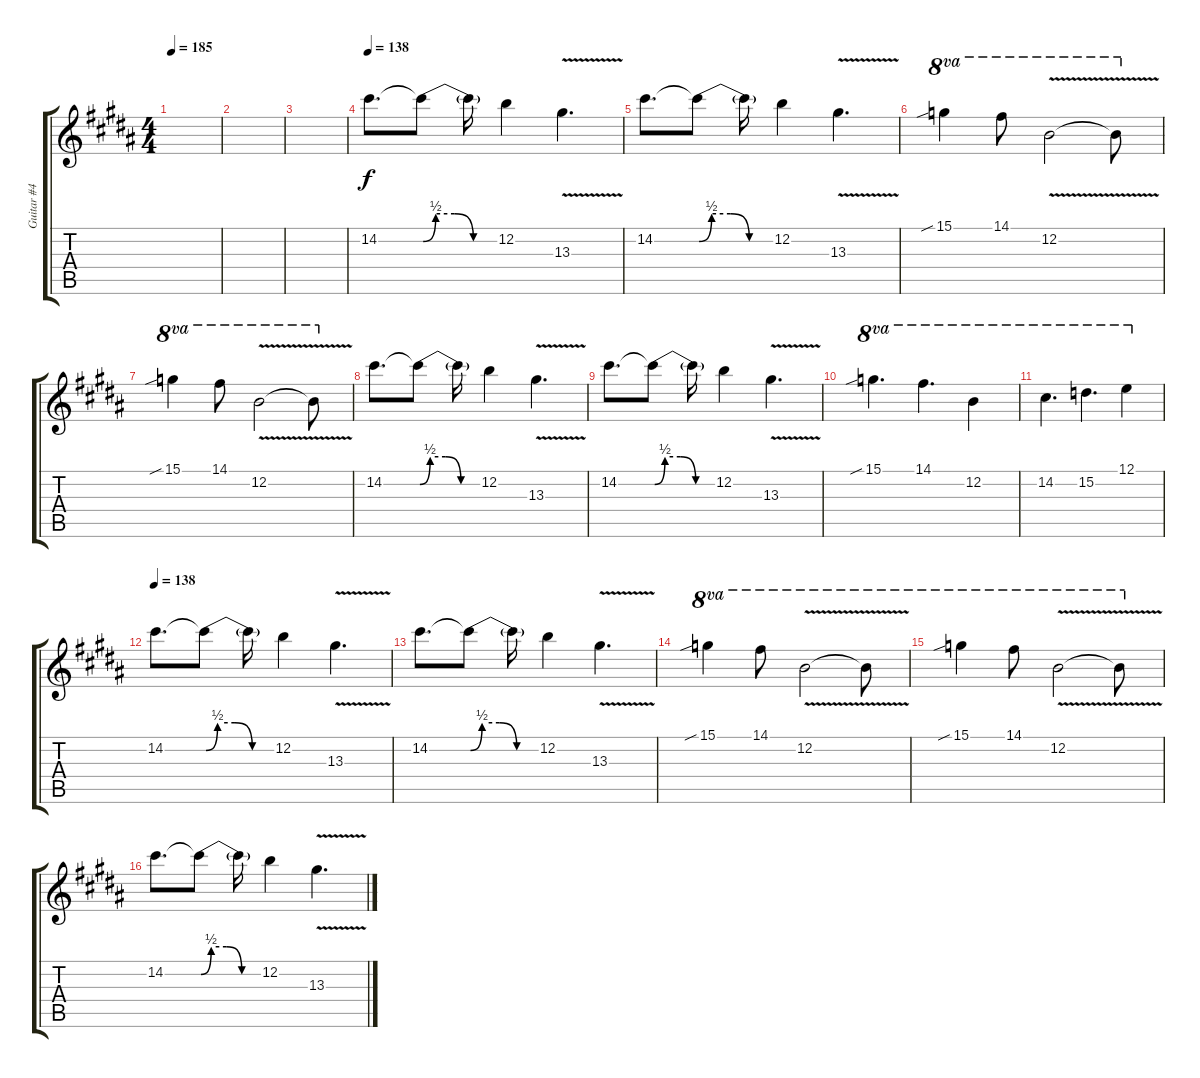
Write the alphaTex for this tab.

\track ("Guitar #4" "Guitar #4") {instrument overdrivenguitar}
\staff {score tabs}
\tuning (E4 B3 G3 D3 A2 E2) {hide}
\ts (4 4)
\tempo 185
\clef g2
\ks g#minor
|
|
|
\tempo 150
\tempo 138
\ks b
14.2.8{d} 14.2{be (custom 0 0 10 2 25 2 40 0 60 0) t}.8 14.2{t}.16 12.2.4 13.3{v}.4{d} |
\ks g#minor
14.2.8{d} 14.2{be (custom 0 0 10 2 25 2 40 0 60 0) t}.8 14.2{t}.16 12.2.4 13.3{v}.4{d} |
15.1{sib}.4{ot 8va} 14.1.8{ot 8va} 12.2{v}.2{ot 8va} 12.2{v t}.8{ot 8va} |
15.1{sib}.4{ot 8va} 14.1.8{ot 8va} 12.2{v}.2{ot 8va} 12.2{v t}.8{ot 8va} |
\ks b
14.2.8{d} 14.2{be (custom 0 0 10 2 25 2 40 0 60 0) t}.8 14.2{t}.16 12.2.4 13.3{v}.4{d} |
\ks g#minor
14.2.8{d} 14.2{be (custom 0 0 10 2 25 2 40 0 60 0) t}.8 14.2{t}.16 12.2.4 13.3{v}.4{d} |
15.1{sib}.4{d ot 8va} 14.1.4{d ot 8va} 12.2.4{ot 8va} |
14.2.4{d ot 8va} 15.2.4{d ot 8va} 12.1.4{ot 8va} |
\tempo 150
\tempo 138
\ks b
14.2.8{d} 14.2{be (custom 0 0 10 2 25 2 40 0 60 0) t}.8 14.2{t}.16 12.2.4 13.3{v}.4{d} |
\ks g#minor
14.2.8{d} 14.2{be (custom 0 0 10 2 25 2 40 0 60 0) t}.8 14.2{t}.16 12.2.4 13.3{v}.4{d} |
15.1{sib}.4{ot 8va} 14.1.8{ot 8va} 12.2{v}.2{ot 8va} 12.2{v t}.8{ot 8va} |
15.1{sib}.4{ot 8va} 14.1.8{ot 8va} 12.2{v}.2{ot 8va} 12.2{v t}.8{ot 8va} |
\ks b
14.2.8{d} 14.2{be (custom 0 0 10 2 25 2 40 0 60 0) t}.8 14.2{t}.16 12.2.4 13.3{v}.4{d}
